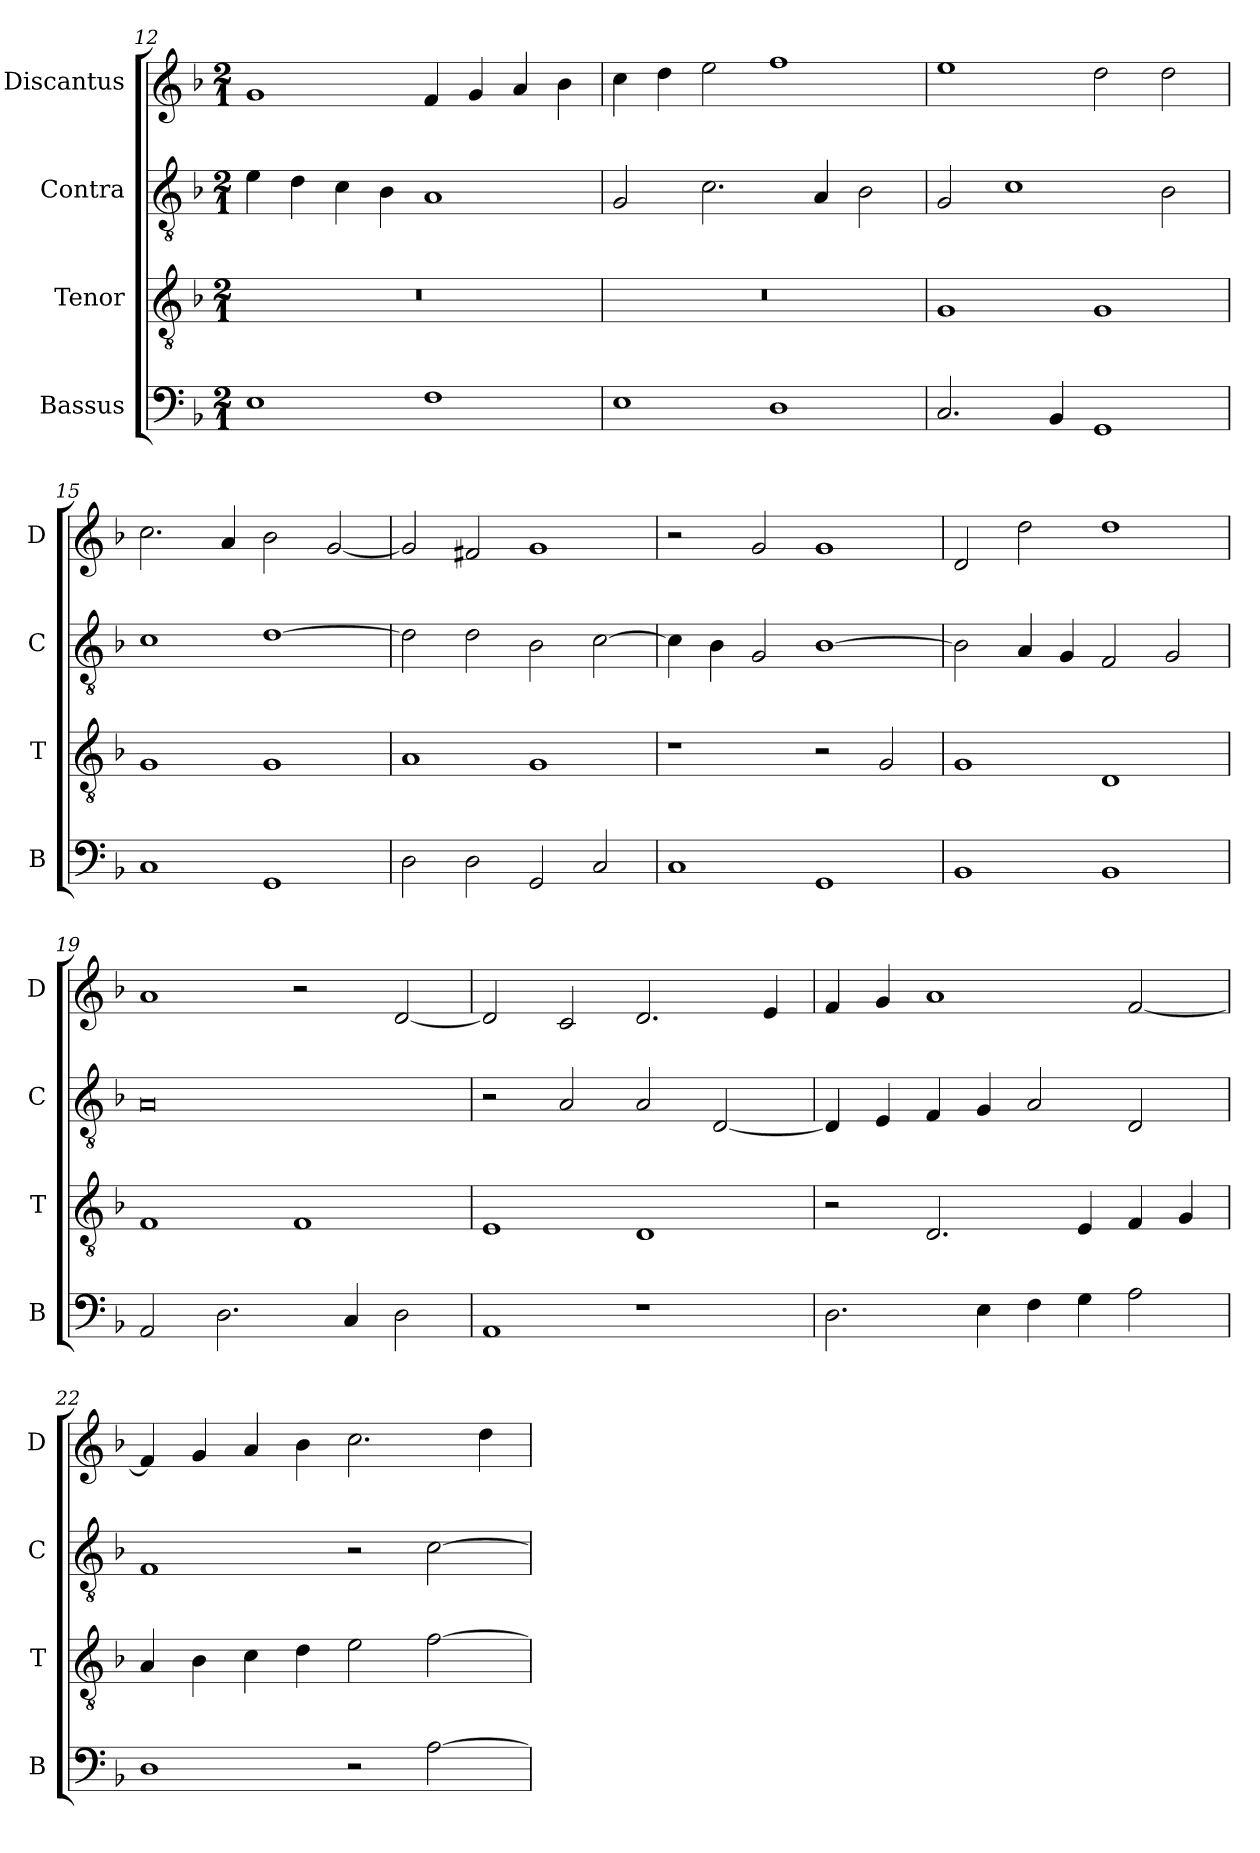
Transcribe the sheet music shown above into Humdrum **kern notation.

**kern	**kern	**kern	**kern
*part4	*part3	*part2	*part1
*staff4	*staff3	*staff2	*staff1
*I"Bassus	*I"Tenor	*I"Contra	*I"Discantus
*I'B	*I'T	*I'C	*I'D
*clefF4	*clefGv2	*clefGv2	*clefG2
*k[b-]	*k[b-]	*k[b-]	*k[b-]
*M2/1	*M2/1	*M2/1	*M2/1
=12	=12	=12	=12
1E	0r	4e\	1g
.	.	4d\	.
.	.	4c\	.
.	.	4B-\	.
1F	.	1A	4f/
.	.	.	4g/
.	.	.	4a/
.	.	.	4b-\
=13	=13	=13	=13
1E	0r	2G/	4cc\
.	.	.	4dd\
.	.	2.c\	2ee\
1D	.	.	1ff
.	.	4A/	.
.	.	2B-\	.
=14	=14	=14	=14
2.C/	1G	2G/	1ee
.	.	1c	.
4BB-/	.	.	.
1GG	1G	.	2dd\
.	.	2B-\	2dd\
=15	=15	=15	=15
1C	1G	1c	2.cc\
.	.	.	4a/
1GG	1G	[1d	2b-\
.	.	.	[2g/
=16	=16	=16	=16
2D\	1A	2d\]	2g/]
2D\	.	2d\	2f#X/
2GG/	1G	2B-\	1g
2C/	.	[2c\	.
=17	=17	=17	=17
1C	1r	4c\]	2r
.	.	4B-\	.
.	.	2G/	2g/
1GG	2r	[1B-	1g
.	2G/	.	.
=18	=18	=18	=18
1BB-	1G	2B-\]	2d/
.	.	4A/	2dd\
.	.	4G/	.
1BB-	1D	2F/	1dd
.	.	2G/	.
=19	=19	=19	=19
2AA/	1F	0A	1a
2.D\	.	.	.
.	1F	.	2r
4C/	.	.	.
2D\	.	.	[2d/
=20	=20	=20	=20
1AA	1E	2r	2d/]
.	.	2A/	2c/
1r	1D	2A/	2.d/
.	.	[2D/	.
.	.	.	4e/
=21	=21	=21	=21
2.D\	2r	4D/]	4f/
.	.	4E/	4g/
.	2.D/	4F/	1a
4E\	.	4G/	.
4F\	.	2A/	.
4G\	4E/	.	.
2A\	4F/	2D/	[2f/
.	4G/	.	.
=22	=22	=22	=22
1D	4A/	1F	4f/]
.	4B-\	.	4g/
.	4c\	.	4a/
.	4d\	.	4b-\
2r	2e\	2r	2.cc\
[2A\	[2f\	[2c\	.
.	.	.	4dd\
=	=	=	=
*-	*-	*-	*-
